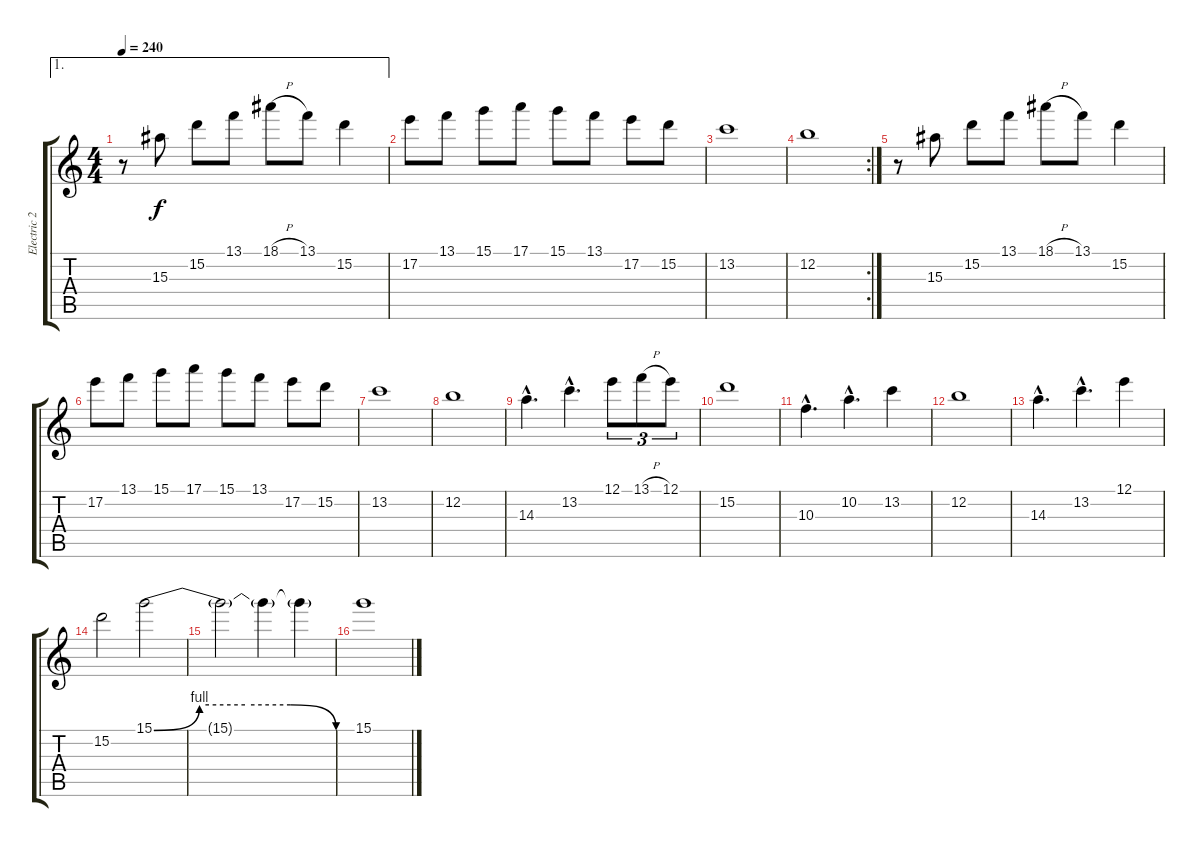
\track ("Electric 2" "Electric 2") {instrument overdrivenguitar}
\staff {score tabs}
\tuning (E4 B3 G3 D3 A2 E2) {hide}
\ae 1
\ts (4 4)
\tempo 240
\clef g2
\ks c
r.8{dy f} 15.3.8 15.2.8 13.1.8 18.1{h}.8 13.1.8 15.2.4 |
17.2.8 13.1.8 15.1.8 17.1.8 15.1.8 13.1.8 17.2.8 15.2.8 |
13.2.1 |
\rc 2
12.2.1 |
r.8 15.3.8 15.2.8 13.1.8 18.1{h}.8 13.1.8 15.2.4 |
17.2.8 13.1.8 15.1.8 17.1.8 15.1.8 13.1.8 17.2.8 15.2.8 |
13.2.1 |
12.2.1 |
14.3{hac}.4{d} 13.2{hac}.4{d} 12.1.8{tu (3 2)} 13.1{h}.8{tu (3 2)} 12.1.8{tu (3 2)} |
15.2.1 |
10.3{hac}.4{d} 10.2{hac}.4{d} 13.2.4 |
12.2.1 |
14.3{hac}.4{d} 13.2{hac}.4{d} 12.1.4 |
15.2.2 15.1{be (custom 0 0 15 4 30 4 45 4 60 0)}.2 |
15.1{t}.2 15.1{t}.4 15.1{t}.4 |
15.1.1
